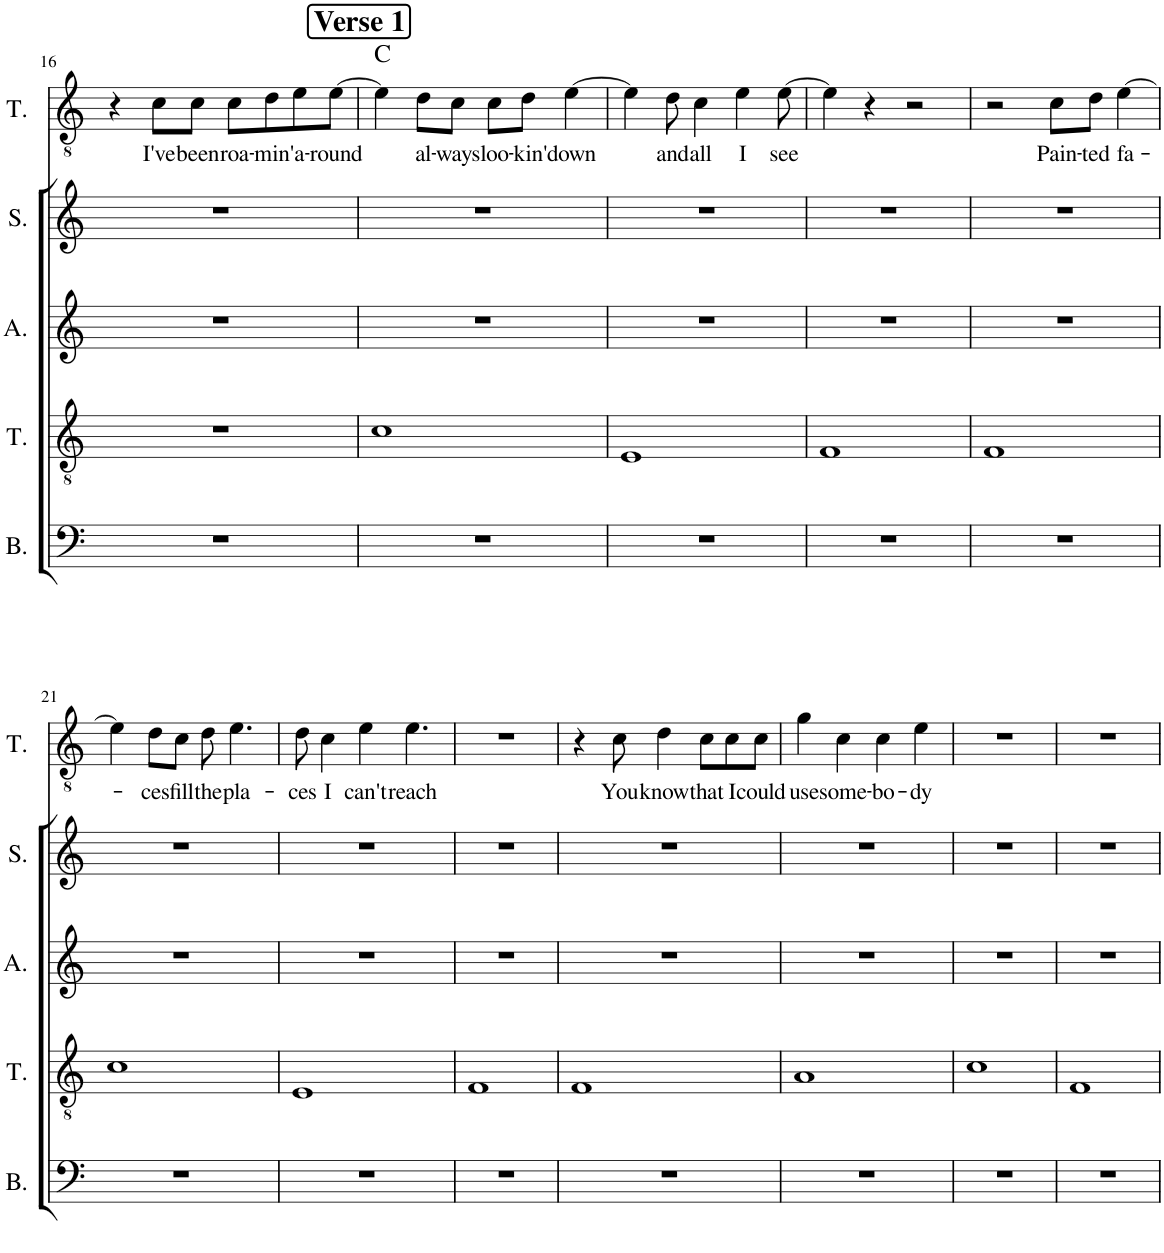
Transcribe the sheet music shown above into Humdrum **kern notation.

**kern	**kern	**kern	**kern	**kern	**text	**harte
*part5	*part4	*part3	*part2	*part1	*part1	*part1
*staff5	*staff4	*staff3	*staff2	*staff1	*staff1	*
*I"Bass	*I"Tenor	*I"Alto	*I"Soprano	*I"Tenor	*	*
*I'B.	*I'T.	*I'A.	*I'S.	*I'T.	*	*
!!LO:PB:g=z
*clefF4	*clefGv2	*clefG2	*clefG2	*clefGv2	*	*
*k[]	*k[]	*k[]	*k[]	*k[]	*	*
*M4/4	*M4/4	*M4/4	*M4/4	*M4/4	*	*
=16	=16	=16	=16	=16	=16	=16
1r	1r	1r	1r	4r	.	.
!	!	!	!	!	!LO:LY:b	!
.	.	.	.	8c\L	I've	.
!	!	!	!	!	!LO:LY:b	!
.	.	.	.	8c\J	been	.
!	!	!	!	!	!LO:LY:b	!
.	.	.	.	8c\L	roa-	.
!	!	!	!	!	!LO:LY:b	!
.	.	.	.	8d\	-min'	.
!	!	!	!	!	!LO:LY:b	!
.	.	.	.	8e\	a-	.
!	!	!	!	!	!LO:LY:b	!
.	.	.	.	[8e\J	-round	.
!!LO:REH:place=s1:a:B:cj:fs=14:t=Verse 1
=17	=17	=17	=17	=17	=17	=17
1r	1c	1r	1r	4e\]	.	C:maj
!	!	!	!	!	!LO:LY:b	!
.	.	.	.	8d\L	al-	.
!	!	!	!	!	!LO:LY:b	!
.	.	.	.	8c\J	-ways	.
!	!	!	!	!	!LO:LY:b	!
.	.	.	.	8c\L	loo-	.
!	!	!	!	!	!LO:LY:b	!
.	.	.	.	8d\J	-kin'	.
!	!	!	!	!	!LO:LY:b	!
.	.	.	.	[4e\	down	.
=18	=18	=18	=18	=18	=18	=18
1r	1E	1r	1r	4e\]	.	.
!	!	!	!	!	!LO:LY:b	!
.	.	.	.	8d\	and	.
!	!	!	!	!	!LO:LY:b	!
.	.	.	.	4c\	all	.
!	!	!	!	!	!LO:LY:b	!
.	.	.	.	4e\	I	.
!	!	!	!	!	!LO:LY:b	!
.	.	.	.	[8e\	see	.
=19	=19	=19	=19	=19	=19	=19
1r	1F	1r	1r	4e\]	.	.
.	.	.	.	4r	.	.
.	.	.	.	2r	.	.
=20	=20	=20	=20	=20	=20	=20
1r	1F	1r	1r	2r	.	.
!	!	!	!	!	!LO:LY:b	!
.	.	.	.	8c\L	Pain-	.
!	!	!	!	!	!LO:LY:b	!
.	.	.	.	8d\J	-ted	.
!	!	!	!	!	!LO:LY:b	!
.	.	.	.	[4e\	fa-	.
!!LO:LB:g=z
=21	=21	=21	=21	=21	=21	=21
1r	1c	1r	1r	4e\]	.	.
!	!	!	!	!	!LO:LY:b	!
.	.	.	.	8d\L	-ces	.
!	!	!	!	!	!LO:LY:b	!
.	.	.	.	8c\J	fill	.
!	!	!	!	!	!LO:LY:b	!
.	.	.	.	8d\	the	.
!	!	!	!	!	!LO:LY:b	!
.	.	.	.	4.e\	pla-	.
=22	=22	=22	=22	=22	=22	=22
!	!	!	!	!	!LO:LY:b	!
1r	1E	1r	1r	8d\	-ces	.
!	!	!	!	!	!LO:LY:b	!
.	.	.	.	4c\	I	.
!	!	!	!	!	!LO:LY:b	!
.	.	.	.	4e\	can't	.
!	!	!	!	!	!LO:LY:b	!
.	.	.	.	4.e\	reach	.
=23	=23	=23	=23	=23	=23	=23
1r	1F	1r	1r	1r	.	.
=24	=24	=24	=24	=24	=24	=24
1r	1F	1r	1r	4r	.	.
!	!	!	!	!	!LO:LY:b	!
.	.	.	.	8c\	You	.
!	!	!	!	!	!LO:LY:b	!
.	.	.	.	4d\	know	.
!	!	!	!	!	!LO:LY:b	!
.	.	.	.	8c\L	that	.
!	!	!	!	!	!LO:LY:b	!
.	.	.	.	8c\	I	.
!	!	!	!	!	!LO:LY:b	!
.	.	.	.	8c\J	could	.
=25	=25	=25	=25	=25	=25	=25
!	!	!	!	!	!LO:LY:b	!
1r	1A	1r	1r	4g\	use	.
!	!	!	!	!	!LO:LY:b	!
.	.	.	.	4c\	some-	.
!	!	!	!	!	!LO:LY:b	!
.	.	.	.	4c\	-bo-	.
!	!	!	!	!	!LO:LY:b	!
.	.	.	.	4e\	-dy	.
=26	=26	=26	=26	=26	=26	=26
1r	1c	1r	1r	1r	.	.
=27	=27	=27	=27	=27	=27	=27
1r	1F	1r	1r	1r	.	.
=	=	=	=	=	=	=
*-	*-	*-	*-	*-	*-	*-
